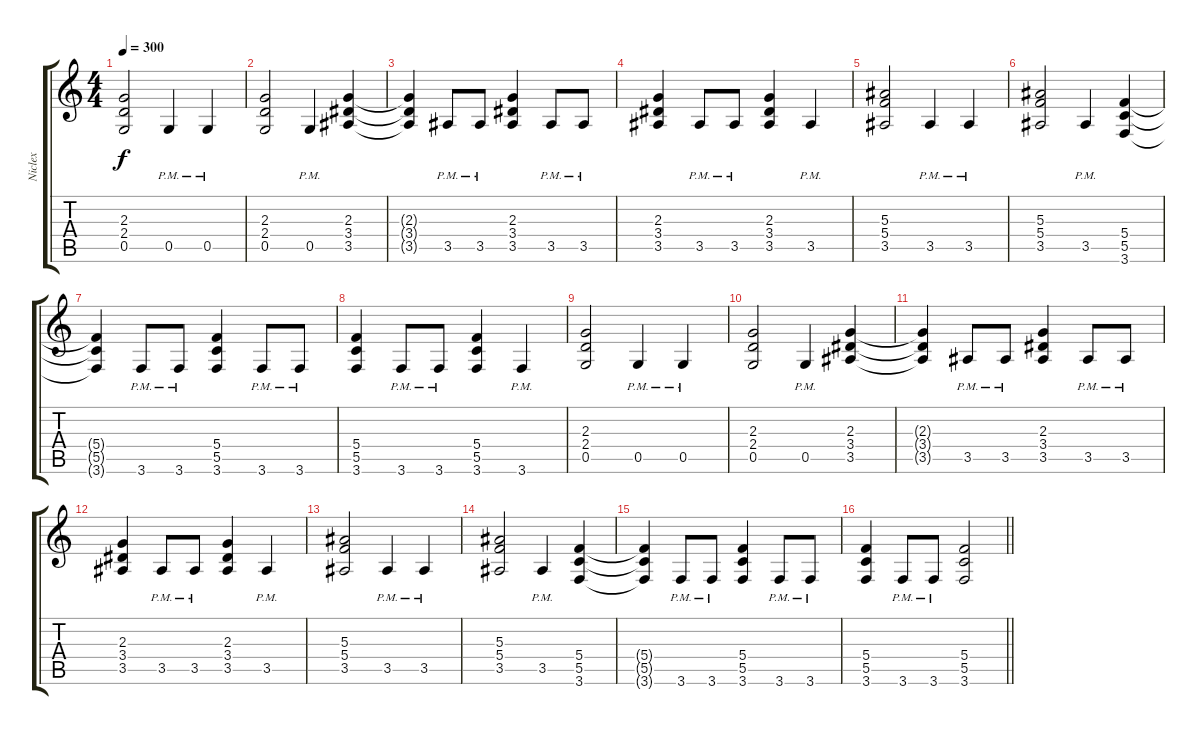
\track ("Niclex" "Niclex") {instrument distortionguitar}
\staff {score tabs}
\tuning (D4 A3 F3 C3 G2 D2) {hide}
\ts (4 4)
\tempo 300
\clef g2
\ks c
(2.3 2.4 0.5).2{dy f} 0.5{pm}.4 0.5{pm}.4 |
(2.3 2.4 0.5).2 0.5{pm}.4 (2.3 3.4 3.5).4 |
(2.3{t} 3.4{t} 3.5{t}).4 3.5{pm}.8 3.5{pm}.8 (2.3 3.4 3.5).4 3.5{pm}.8 3.5{pm}.8 |
(2.3 3.4 3.5).4 3.5{pm}.8 3.5{pm}.8 (2.3 3.4 3.5).4 3.5{pm}.4 |
(5.3 5.4 3.5).2 3.5{pm}.4 3.5{pm}.4 |
(5.3 5.4 3.5).2 3.5{pm}.4 (5.4 5.5 3.6).4 |
(5.4{t} 5.5{t} 3.6{t}).4 3.6{pm}.8 3.6{pm}.8 (5.4 5.5 3.6).4 3.6{pm}.8 3.6{pm}.8 |
(5.4 5.5 3.6).4 3.6{pm}.8 3.6{pm}.8 (5.4 5.5 3.6).4 3.6{pm}.4 |
(2.3 2.4 0.5).2 0.5{pm}.4 0.5{pm}.4 |
(2.3 2.4 0.5).2 0.5{pm}.4 (2.3 3.4 3.5).4 |
(2.3{t} 3.4{t} 3.5{t}).4 3.5{pm}.8 3.5{pm}.8 (2.3 3.4 3.5).4 3.5{pm}.8 3.5{pm}.8 |
(2.3 3.4 3.5).4 3.5{pm}.8 3.5{pm}.8 (2.3 3.4 3.5).4 3.5{pm}.4 |
(5.3 5.4 3.5).2 3.5{pm}.4 3.5{pm}.4 |
(5.3 5.4 3.5).2 3.5{pm}.4 (5.4 5.5 3.6).4 |
(5.4{t} 5.5{t} 3.6{t}).4 3.6{pm}.8 3.6{pm}.8 (5.4 5.5 3.6).4 3.6{pm}.8 3.6{pm}.8 |
\barLineRight lightlight
(5.4 5.5 3.6).4 3.6{pm}.8 3.6{pm}.8 (5.4 5.5 3.6).2
